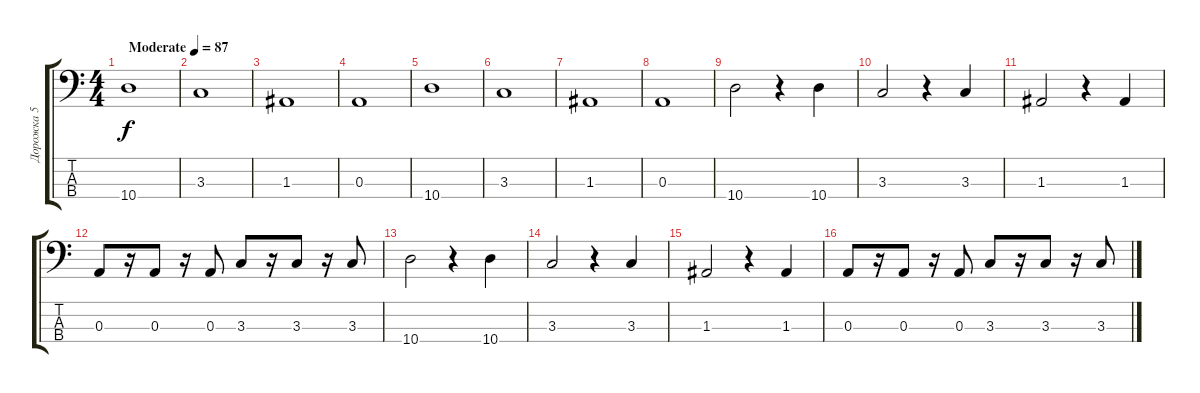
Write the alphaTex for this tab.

\track ("Дорожка 5" "Дорожка 5") {instrument electricbassfinger}
\staff {score tabs}
\tuning (G2 D2 A1 E1) {hide}
\ts (4 4)
\tempo (87 "Moderate")
\clef f4
\ks c
10.4.1{dy f instrument electricbassfinger} |
3.3.1 |
1.3.1 |
0.3.1 |
10.4.1 |
3.3.1 |
1.3.1 |
0.3.1 |
10.4.2 r.4 10.4.4 |
3.3.2 r.4 3.3.4 |
1.3.2 r.4 1.3.4 |
0.3.8 r.16 0.3.8 r.16 0.3.8 3.3.8 r.16 3.3.8 r.16 3.3.8 |
10.4.2 r.4 10.4.4 |
3.3.2 r.4 3.3.4 |
1.3.2 r.4 1.3.4 |
0.3.8 r.16 0.3.8 r.16 0.3.8 3.3.8 r.16 3.3.8 r.16 3.3.8
